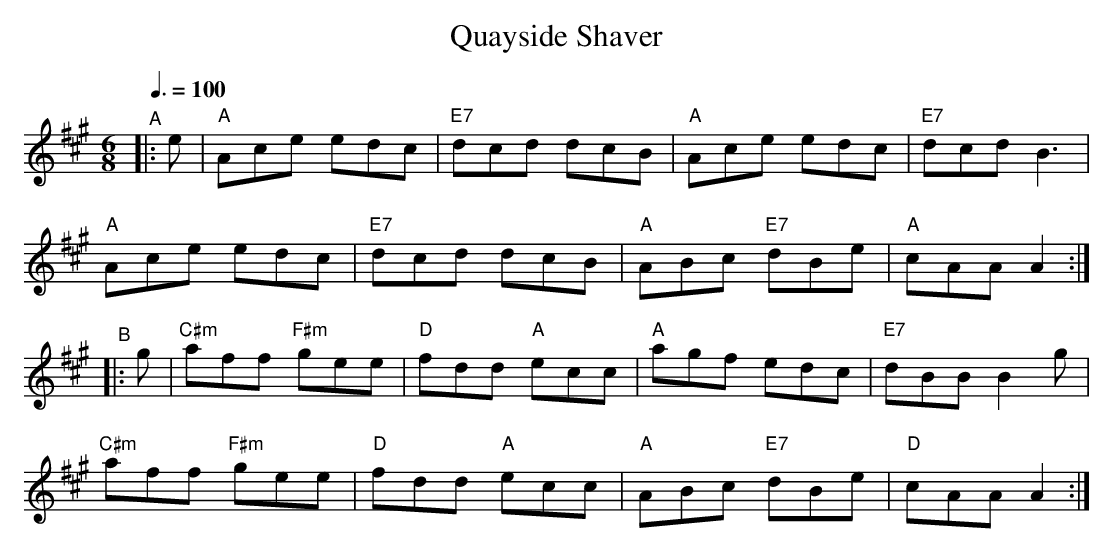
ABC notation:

X:1
T: Quayside Shaver
L: 1/8
M: 6/8
Q: 3/8=100
K: A
"^A"|: e |\
"A"Ace edc | "E7"dcd dcB | "A"Ace edc | "E7"dcd B3 |
"A"Ace edc | "E7"dcd dcB | "A"ABc "E7"dBe | "A"cAA A2 :|
"^B"|: g |\
"C#m"aff "F#m"gee | "D"fdd "A"ecc | "A"agf edc | "E7"dBB B2g |
"C#m"aff "F#m"gee | "D"fdd "A"ecc | "A"ABc "E7"dBe | "D"cAA A2 :|
